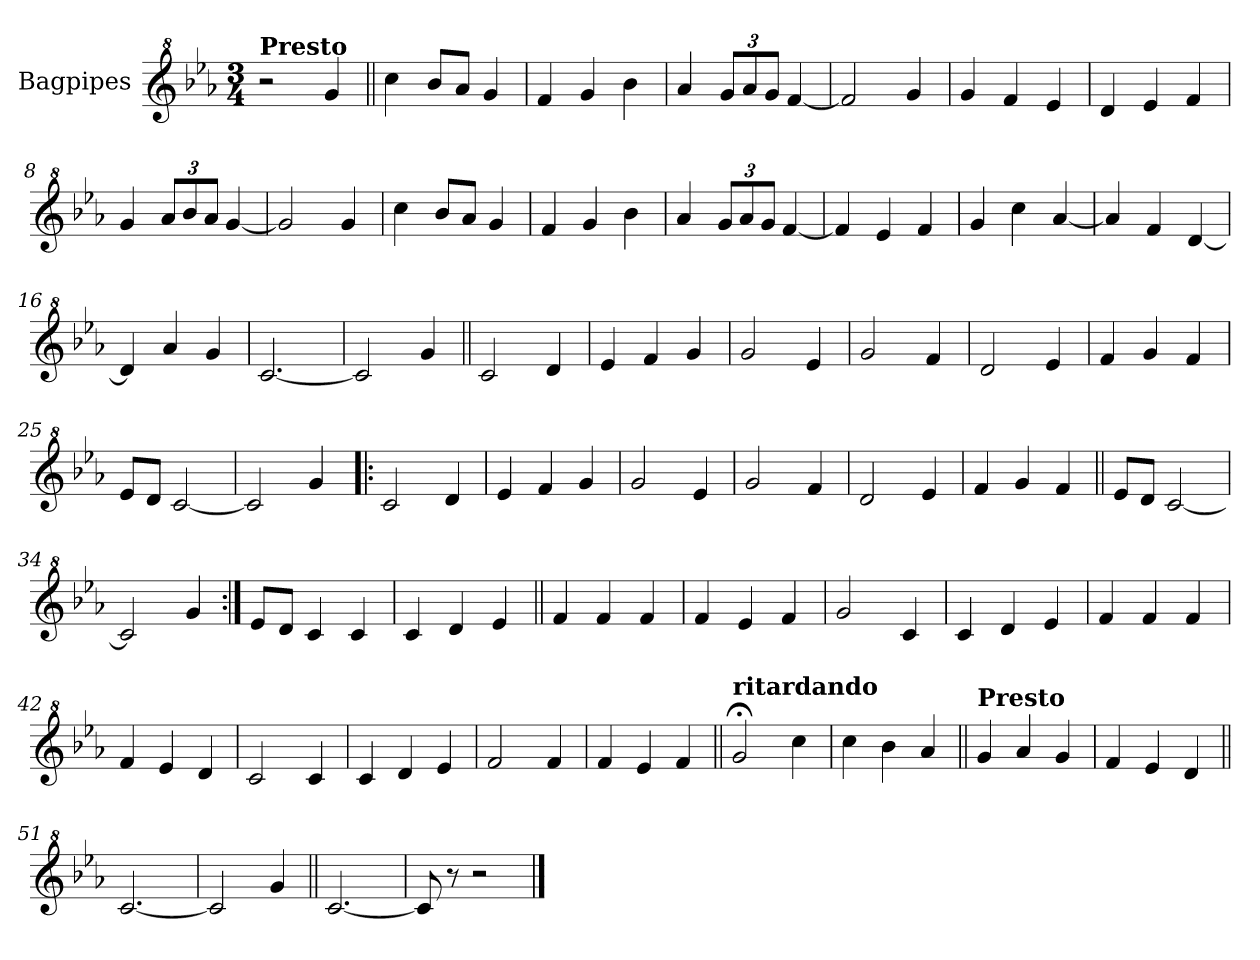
**kern
*part1
*staff1
*I"Bagpipes
*I'Bag
*clefG^2
*k[b-e-a-]
*E-:
*M3/4
=1
!LO:TX:a:B:t=Presto
2r
4gg/
=2||
4ccc\
8bb-/L
8aa-/J
4gg/
=3
4ff/
4gg/
4bb-\
=4
4aa-/
*Xbrackettup
12gg/L
12aa-/
12gg/J
[4ff/
=5
2ff/]
4gg/
=6
4gg/
4ff/
4ee-/
=7
4dd/
4ee-/
4ff/
=8
4gg/
12aa-/L
12bb-/
12aa-/J
[4gg/
=9
2gg/]
4gg/
=10
4ccc\
8bb-/L
8aa-/J
4gg/
=11
4ff/
4gg/
4bb-\
!!LO:LB:g=z
=12
4aa-/
12gg/L
12aa-/
12gg/J
[4ff/
=13
4ff/]
4ee-/
4ff/
=14
4gg/
4ccc\
[4aa-/
=15
4aa-/]
4ff/
[4dd/
=16
4dd/]
4aa-/
4gg/
=17
[2.cc/
=18
2cc/]
4gg/
=19||
2cc/
4dd/
=20
4ee-/
4ff/
4gg/
=21
2gg/
4ee-/
=22
2gg/
4ff/
=23
2dd/
4ee-/
=24
4ff/
4gg/
4ff/
!!LO:LB:g=z
=25
8ee-/L
8dd/J
[2cc/
=26
2cc/]
4gg/
=27!|:
2cc/
4dd/
=28
4ee-/
4ff/
4gg/
=29
2gg/
4ee-/
=30
2gg/
4ff/
=31
2dd/
4ee-/
=32
4ff/
4gg/
4ff/
=33||
8ee-/L
8dd/J
[2cc/
=34
2cc/]
4gg/
=35:|!
8ee-/L
8dd/J
4cc/
4cc/
=36
4cc/
4dd/
4ee-/
!!LO:LB:g=z
=37||
4ff/
4ff/
4ff/
=38
4ff/
4ee-/
4ff/
=39
2gg/
4cc/
=40
4cc/
4dd/
4ee-/
=41
4ff/
4ff/
4ff/
=42
4ff/
4ee-/
4dd/
=43
2cc/
4cc/
=44
4cc/
4dd/
4ee-/
=45
2ff/
4ff/
=46
4ff/
4ee-/
4ff/
=47||
!LO:TX:a:B:t=ritardando
2gg;</
4ccc\
=48
4ccc\
4bb-\
4aa-/
!!LO:LB:g=z
=49||
!LO:TX:a:B:t=Presto
4gg/
4aa-/
4gg/
=50
4ff/
4ee-/
4dd/
=51||
[2.cc/
=52
2cc/]
4gg/
=53||
[2.cc/
=54
8cc/]
8r
2r
==
*-
